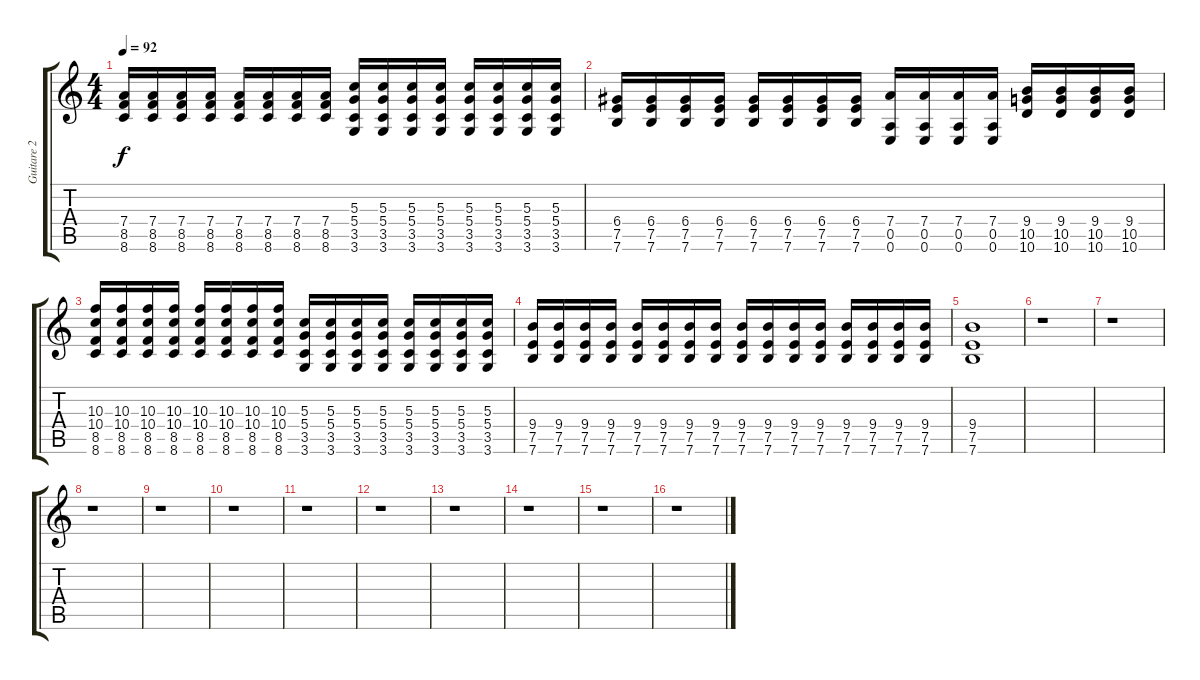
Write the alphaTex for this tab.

\track ("Guitare 2" "Guitare 2") {instrument overdrivenguitar}
\staff {score tabs}
\tuning (E4 B3 G3 D3 A2 E2) {hide}
\ts (4 4)
\tempo 92
\clef g2
\ks c
(7.4 8.5 8.6).16{dy f} (7.4 8.5 8.6).16 (7.4 8.5 8.6).16 (7.4 8.5 8.6).16 (7.4 8.5 8.6).16 (7.4 8.5 8.6).16 (7.4 8.5 8.6).16 (7.4 8.5 8.6).16 (5.3 5.4 3.5 3.6).16 (5.3 5.4 3.5 3.6).16 (5.3 5.4 3.5 3.6).16 (5.3 5.4 3.5 3.6).16 (5.3 5.4 3.5 3.6).16 (5.3 5.4 3.5 3.6).16 (5.3 5.4 3.5 3.6).16 (5.3 5.4 3.5 3.6).16 |
(6.4 7.5 7.6).16 (6.4 7.5 7.6).16 (6.4 7.5 7.6).16 (6.4 7.5 7.6).16 (6.4 7.5 7.6).16 (6.4 7.5 7.6).16 (6.4 7.5 7.6).16 (6.4 7.5 7.6).16 (7.4 0.5 0.6).16 (7.4 0.5 0.6).16 (7.4 0.5 0.6).16 (7.4 0.5 0.6).16 (9.4 10.5 10.6).16 (9.4 10.5 10.6).16 (9.4 10.5 10.6).16 (9.4 10.5 10.6).16 |
(10.3 10.4 8.5 8.6).16 (10.3 10.4 8.5 8.6).16 (10.3 10.4 8.5 8.6).16 (10.3 10.4 8.5 8.6).16 (10.3 10.4 8.5 8.6).16 (10.3 10.4 8.5 8.6).16 (10.3 10.4 8.5 8.6).16 (10.3 10.4 8.5 8.6).16 (5.3 5.4 3.5 3.6).16 (5.3 5.4 3.5 3.6).16 (5.3 5.4 3.5 3.6).16 (5.3 5.4 3.5 3.6).16 (5.3 5.4 3.5 3.6).16 (5.3 5.4 3.5 3.6).16 (5.3 5.4 3.5 3.6).16 (5.3 5.4 3.5 3.6).16 |
(9.4 7.5 7.6).16 (9.4 7.5 7.6).16 (9.4 7.5 7.6).16 (9.4 7.5 7.6).16 (9.4 7.5 7.6).16 (9.4 7.5 7.6).16 (9.4 7.5 7.6).16 (9.4 7.5 7.6).16 (9.4 7.5 7.6).16 (9.4 7.5 7.6).16 (9.4 7.5 7.6).16 (9.4 7.5 7.6).16 (9.4 7.5 7.6).16 (9.4 7.5 7.6).16 (9.4 7.5 7.6).16 (9.4 7.5 7.6).16 |
(9.4 7.5 7.6).1 |
r.1 |
r.1 |
r.1 |
r.1 |
r.1 |
r.1 |
r.1 |
r.1 |
r.1 |
r.1 |
r.1
